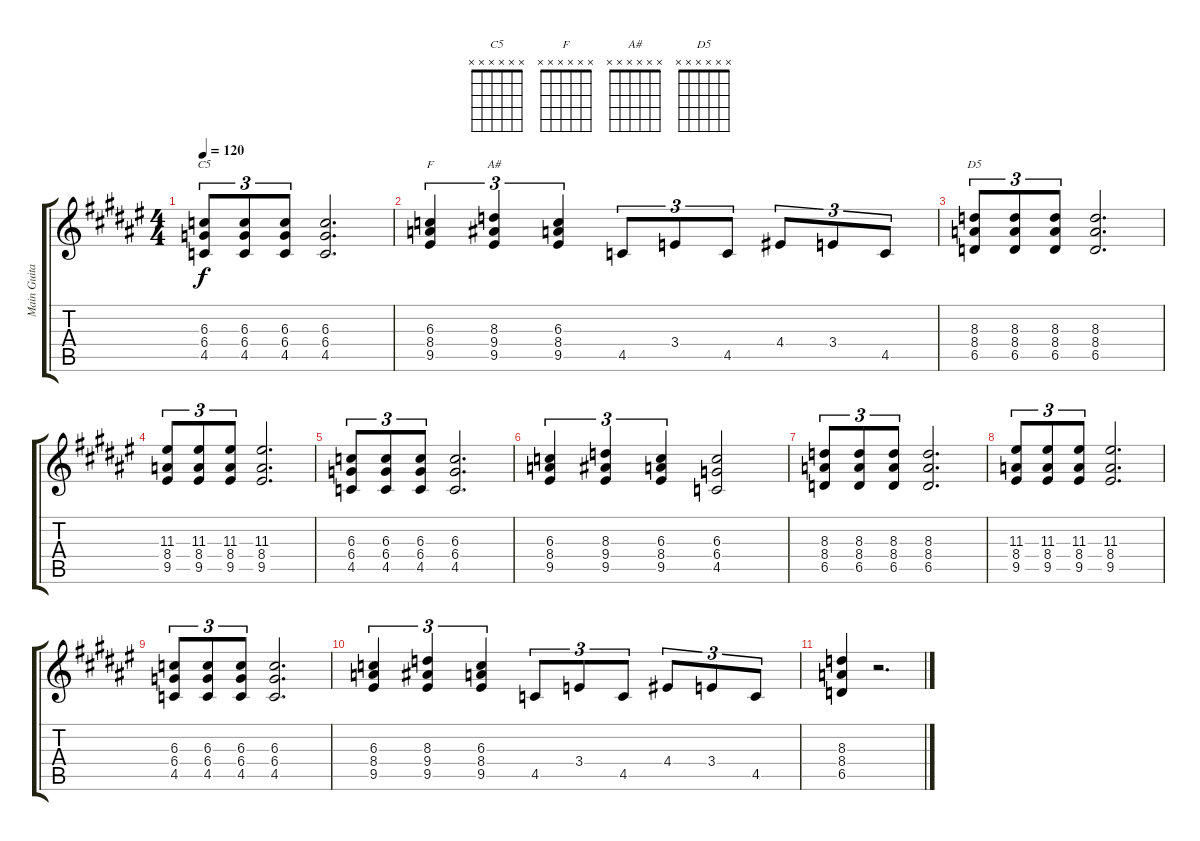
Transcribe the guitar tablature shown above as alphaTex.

\track ("Main Guitar" "Main Guita") {instrument distortionguitar}
\staff {score tabs}
\tuning (Eb4 Bb3 Gb3 Db3 Ab2 Eb2) {hide}
\chord ("C5" x x x x x x)
\chord ("F" x x x x x x)
\chord ("A#" x x x x x x)
\chord ("D5" x x x x x x)
\ts (4 4)
\tempo 120
\clef g2
\ks d#minor
(6.3 6.4 4.5).8{tu (3 2) ch "C5" dy f} (6.3 6.4 4.5).8{tu (3 2)} (6.3 6.4 4.5).8{tu (3 2)} (6.3 6.4 4.5).2{d} |
(6.3 8.4 9.5).4{tu (3 2) ch "F"} (8.3 9.4 9.5).4{tu (3 2) ch "A#"} (6.3 8.4 9.5).4{tu (3 2)} 4.5.8{tu (3 2)} 3.4.8{tu (3 2)} 4.5.8{tu (3 2)} 4.4.8{tu (3 2)} 3.4.8{tu (3 2)} 4.5.8{tu (3 2)} |
(8.3 8.4 6.5).8{tu (3 2) ch "D5"} (8.3 8.4 6.5).8{tu (3 2)} (8.3 8.4 6.5).8{tu (3 2)} (8.3 8.4 6.5).2{d} |
(11.3 8.4 9.5).8{tu (3 2)} (11.3 8.4 9.5).8{tu (3 2)} (11.3 8.4 9.5).8{tu (3 2)} (11.3 8.4 9.5).2{d} |
(6.3 6.4 4.5).8{tu (3 2)} (6.3 6.4 4.5).8{tu (3 2)} (6.3 6.4 4.5).8{tu (3 2)} (6.3 6.4 4.5).2{d} |
(6.3 8.4 9.5).4{tu (3 2)} (8.3 9.4 9.5).4{tu (3 2)} (6.3 8.4 9.5).4{tu (3 2)} (6.3 6.4 4.5).2 |
(8.3 8.4 6.5).8{tu (3 2)} (8.3 8.4 6.5).8{tu (3 2)} (8.3 8.4 6.5).8{tu (3 2)} (8.3 8.4 6.5).2{d} |
(11.3 8.4 9.5).8{tu (3 2)} (11.3 8.4 9.5).8{tu (3 2)} (11.3 8.4 9.5).8{tu (3 2)} (11.3 8.4 9.5).2{d} |
(6.3 6.4 4.5).8{tu (3 2)} (6.3 6.4 4.5).8{tu (3 2)} (6.3 6.4 4.5).8{tu (3 2)} (6.3 6.4 4.5).2{d} |
(6.3 8.4 9.5).4{tu (3 2)} (8.3 9.4 9.5).4{tu (3 2)} (6.3 8.4 9.5).4{tu (3 2)} 4.5.8{tu (3 2)} 3.4.8{tu (3 2)} 4.5.8{tu (3 2)} 4.4.8{tu (3 2)} 3.4.8{tu (3 2)} 4.5.8{tu (3 2)} |
(8.3 8.4 6.5).4 r.2{d}
